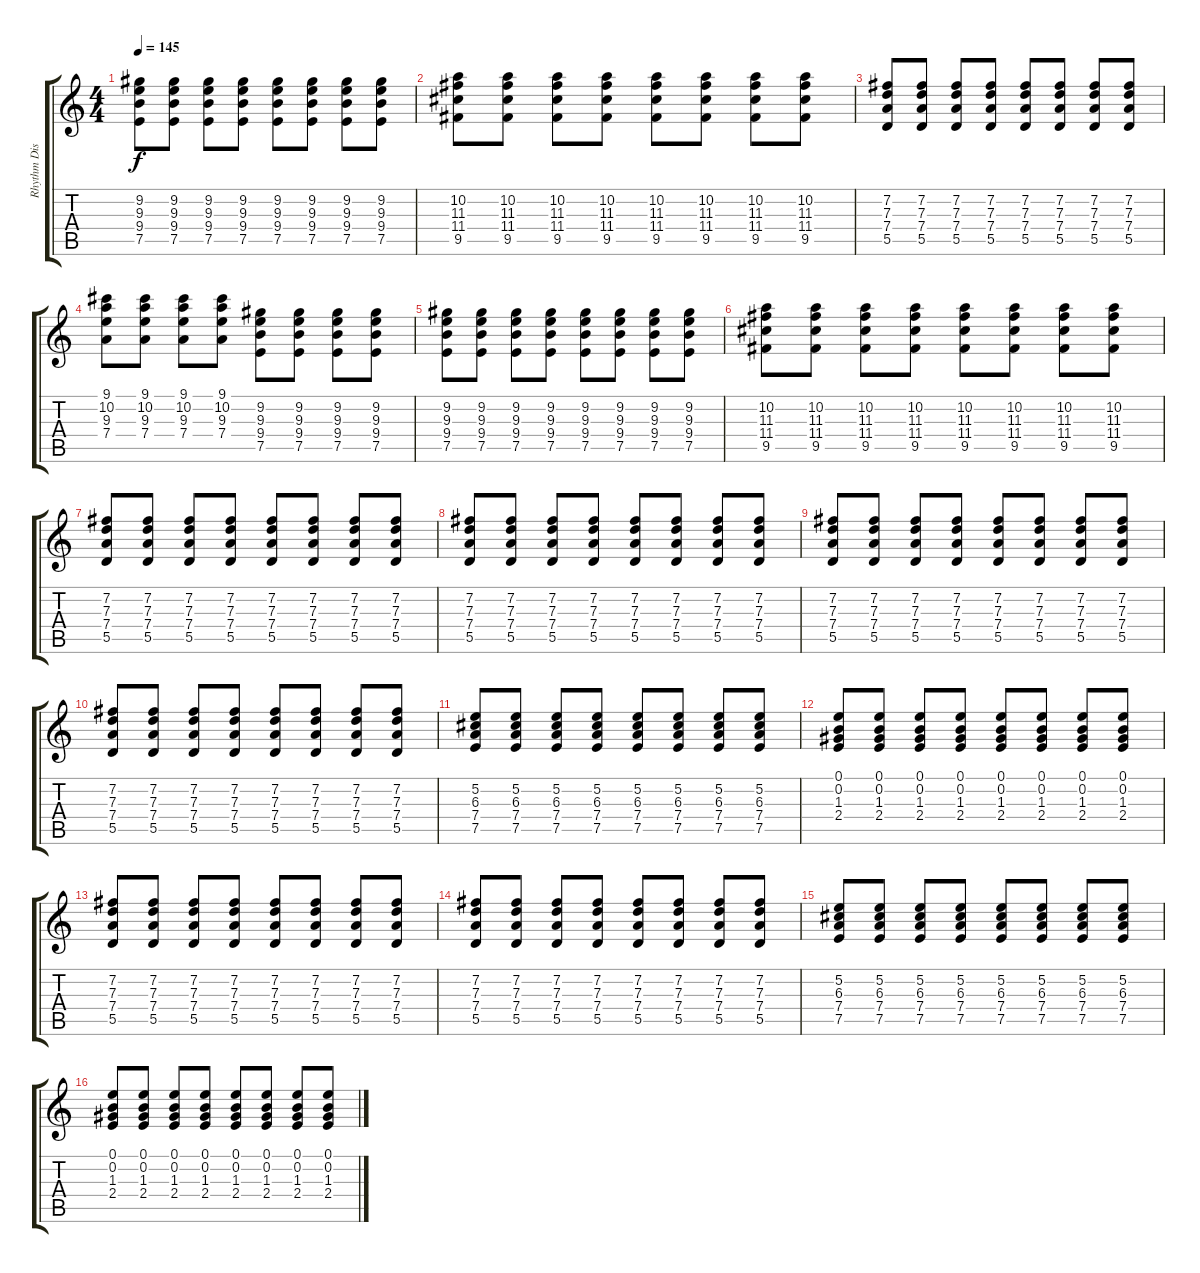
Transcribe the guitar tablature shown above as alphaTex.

\track ("Rhythm Distorted" "Rhythm Dis") {instrument distortionguitar}
\staff {score tabs}
\tuning (E4 B3 G3 D3 A2 E2) {hide}
\ts (4 4)
\tempo 145
\clef g2
\ks c
(9.2 9.3 9.4 7.5).8{dy f} (9.2 9.3 9.4 7.5).8 (9.2 9.3 9.4 7.5).8 (9.2 9.3 9.4 7.5).8 (9.2 9.3 9.4 7.5).8 (9.2 9.3 9.4 7.5).8 (9.2 9.3 9.4 7.5).8 (9.2 9.3 9.4 7.5).8 |
(10.2 11.3 11.4 9.5).8 (10.2 11.3 11.4 9.5).8 (10.2 11.3 11.4 9.5).8 (10.2 11.3 11.4 9.5).8 (10.2 11.3 11.4 9.5).8 (10.2 11.3 11.4 9.5).8 (10.2 11.3 11.4 9.5).8 (10.2 11.3 11.4 9.5).8 |
(7.2 7.3 7.4 5.5).8 (7.2 7.3 7.4 5.5).8 (7.2 7.3 7.4 5.5).8 (7.2 7.3 7.4 5.5).8 (7.2 7.3 7.4 5.5).8 (7.2 7.3 7.4 5.5).8 (7.2 7.3 7.4 5.5).8 (7.2 7.3 7.4 5.5).8 |
(9.1 10.2 9.3 7.4).8 (9.1 10.2 9.3 7.4).8 (9.1 10.2 9.3 7.4).8 (9.1 10.2 9.3 7.4).8 (9.2 9.3 9.4 7.5).8 (9.2 9.3 9.4 7.5).8 (9.2 9.3 9.4 7.5).8 (9.2 9.3 9.4 7.5).8 |
(9.2 9.3 9.4 7.5).8 (9.2 9.3 9.4 7.5).8 (9.2 9.3 9.4 7.5).8 (9.2 9.3 9.4 7.5).8 (9.2 9.3 9.4 7.5).8 (9.2 9.3 9.4 7.5).8 (9.2 9.3 9.4 7.5).8 (9.2 9.3 9.4 7.5).8 |
(10.2 11.3 11.4 9.5).8 (10.2 11.3 11.4 9.5).8 (10.2 11.3 11.4 9.5).8 (10.2 11.3 11.4 9.5).8 (10.2 11.3 11.4 9.5).8 (10.2 11.3 11.4 9.5).8 (10.2 11.3 11.4 9.5).8 (10.2 11.3 11.4 9.5).8 |
(7.2 7.3 7.4 5.5).8 (7.2 7.3 7.4 5.5).8 (7.2 7.3 7.4 5.5).8 (7.2 7.3 7.4 5.5).8 (7.2 7.3 7.4 5.5).8 (7.2 7.3 7.4 5.5).8 (7.2 7.3 7.4 5.5).8 (7.2 7.3 7.4 5.5).8 |
(7.2 7.3 7.4 5.5).8 (7.2 7.3 7.4 5.5).8 (7.2 7.3 7.4 5.5).8 (7.2 7.3 7.4 5.5).8 (7.2 7.3 7.4 5.5).8 (7.2 7.3 7.4 5.5).8 (7.2 7.3 7.4 5.5).8 (7.2 7.3 7.4 5.5).8 |
(7.2 7.3 7.4 5.5).8 (7.2 7.3 7.4 5.5).8 (7.2 7.3 7.4 5.5).8 (7.2 7.3 7.4 5.5).8 (7.2 7.3 7.4 5.5).8 (7.2 7.3 7.4 5.5).8 (7.2 7.3 7.4 5.5).8 (7.2 7.3 7.4 5.5).8 |
(7.2 7.3 7.4 5.5).8 (7.2 7.3 7.4 5.5).8 (7.2 7.3 7.4 5.5).8 (7.2 7.3 7.4 5.5).8 (7.2 7.3 7.4 5.5).8 (7.2 7.3 7.4 5.5).8 (7.2 7.3 7.4 5.5).8 (7.2 7.3 7.4 5.5).8 |
(5.2 6.3 7.4 7.5).8 (5.2 6.3 7.4 7.5).8 (5.2 6.3 7.4 7.5).8 (5.2 6.3 7.4 7.5).8 (5.2 6.3 7.4 7.5).8 (5.2 6.3 7.4 7.5).8 (5.2 6.3 7.4 7.5).8 (5.2 6.3 7.4 7.5).8 |
(0.1 0.2 1.3 2.4).8 (0.1 0.2 1.3 2.4).8 (0.1 0.2 1.3 2.4).8 (0.1 0.2 1.3 2.4).8 (0.1 0.2 1.3 2.4).8 (0.1 0.2 1.3 2.4).8 (0.1 0.2 1.3 2.4).8 (0.1 0.2 1.3 2.4).8 |
(7.2 7.3 7.4 5.5).8 (7.2 7.3 7.4 5.5).8 (7.2 7.3 7.4 5.5).8 (7.2 7.3 7.4 5.5).8 (7.2 7.3 7.4 5.5).8 (7.2 7.3 7.4 5.5).8 (7.2 7.3 7.4 5.5).8 (7.2 7.3 7.4 5.5).8 |
(7.2 7.3 7.4 5.5).8 (7.2 7.3 7.4 5.5).8 (7.2 7.3 7.4 5.5).8 (7.2 7.3 7.4 5.5).8 (7.2 7.3 7.4 5.5).8 (7.2 7.3 7.4 5.5).8 (7.2 7.3 7.4 5.5).8 (7.2 7.3 7.4 5.5).8 |
(5.2 6.3 7.4 7.5).8 (5.2 6.3 7.4 7.5).8 (5.2 6.3 7.4 7.5).8 (5.2 6.3 7.4 7.5).8 (5.2 6.3 7.4 7.5).8 (5.2 6.3 7.4 7.5).8 (5.2 6.3 7.4 7.5).8 (5.2 6.3 7.4 7.5).8 |
(0.1 0.2 1.3 2.4).8 (0.1 0.2 1.3 2.4).8 (0.1 0.2 1.3 2.4).8 (0.1 0.2 1.3 2.4).8 (0.1 0.2 1.3 2.4).8 (0.1 0.2 1.3 2.4).8 (0.1 0.2 1.3 2.4).8 (0.1 0.2 1.3 2.4).8
